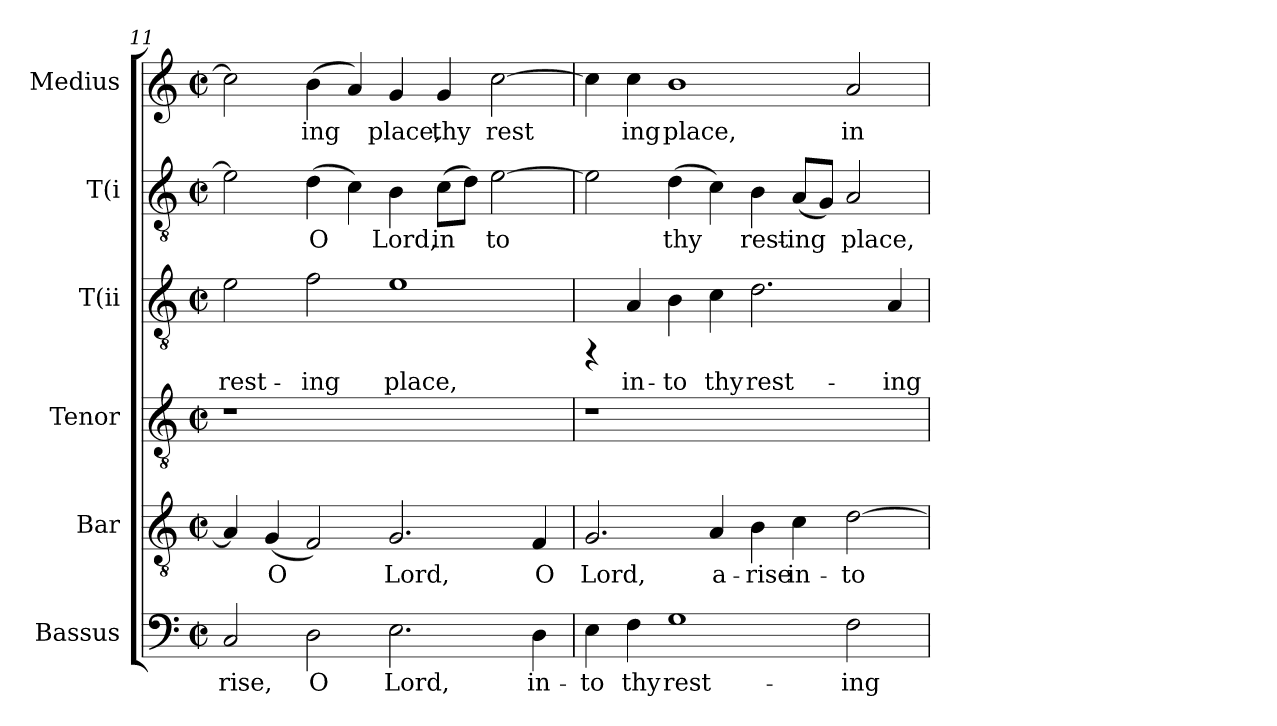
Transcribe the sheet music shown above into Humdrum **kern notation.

**kern	**text	**kern	**text	**kern	**kern	**text	**kern	**text	**kern	**text
*part6	*part6	*part5	*part5	*part4	*part3	*part3	*part2	*part2	*part1	*part1
*staff6	*staff6	*staff5	*staff5	*staff4	*staff3	*staff3	*staff2	*staff2	*staff1	*staff1
*I"Bassus	*	*I"Bar	*	*I"Tenor	*I"T(ii	*	*I"T(i	*	*I"Medius	*
*I'B	*	*I'Bar	*	*	*I'T(ii	*	*I'T(i	*	*I'M	*
*clefF4	*	*clefGv2	*	*clefGv2	*clefGv2	*	*clefGv2	*	*clefG2	*
*k[]	*	*k[]	*	*k[]	*k[]	*	*k[]	*	*k[]	*
*C:	*	*C:	*	*C:	*C:	*	*C:	*	*C:	*
*M2/2	*	*M2/2	*	*M2/2	*M2/2	*	*M2/2	*	*M2/2	*
*met(c|)	*	*met(c|)	*	*met(c|)	*met(c|)	*	*met(c|)	*	*met(c|)	*
=11	=11	=11	=11	=11	=11	=11	=11	=11	=11	=11
!	!LO:LY:b:cj	!	!LO:LY:b:cj	!	!	!LO:LY:b:cj	!	!LO:LY:b:rj	!	!LO:LY:b:cj
2C/	-rise,	4A/]	.	1r	2e\	rest-	2e\]	.	2cc\]	--
!	!	!	!LO:LY:b:cj	!	!	!	!	!	!	!
.	.	(<4G/	O	.	.	.	.	.	.	.
!	!LO:LY:b:cj	!	!LO:LY:b:cj	!	!	!LO:LY:b:cj	!	!LO:LY:b:rj	!	!LO:LY:b:cj
2D\	O	2F/)	.	.	2f\	-ing	(>4d\	O	(>4b\	-ing
!	!	!	!	!	!	!	!	!LO:LY:b:rj	!	!LO:LY:b:cj
.	.	.	.	.	.	.	4c\)	.	4a/)	.
!	!LO:LY:b:cj	!	!LO:LY:b:cj	!	!	!LO:LY:b:cj	!	!LO:LY:b:rj	!	!LO:LY:b:cj
2.E\	Lord,	2.G/	Lord,	1ryy	1e	place,	4B\	Lord,	4g/	place,
!	!	!	!	!	!	!	!	!LO:LY:b:rj	!	!LO:LY:b:cj
.	.	.	.	.	.	.	(>8c\L	in-	4g/	thy
!	!	!	!	!	!	!	!	!LO:LY:b:rj	!	!
.	.	.	.	.	.	.	8d\J)	--	.	.
!	!	!	!	!	!	!	!	!LO:LY:b:rj	!	!LO:LY:b:cj
.	.	.	.	.	.	.	[<2e\	-to	[<2cc\	rest-
!	!LO:LY:b:cj	!	!LO:LY:b:cj	!	!	!	!	!	!	!
4D\	in-	4F/	O	.	.	.	.	.	.	.
!!LO:LB:g=z
=12	=12	=12	=12	=12	=12	=12	=12	=12	=12	=12
!	!LO:LY:b:cj	!	!LO:LY:b:cj	!	!	!	!	!LO:LY:b:rj	!	!LO:LY:b:cj
4E\	-to	2.G/	Lord,	1r	4rFF	.	2e\]	.	4cc\]	--
!	!LO:LY:b:cj	!	!	!	!	!LO:LY:b:cj	!	!	!	!LO:LY:b:cj
4F\	thy	.	.	.	4A/	in-	.	.	4cc\	-ing
!	!LO:LY:b:cj	!	!	!	!	!LO:LY:b:cj	!	!LO:LY:b:rj	!	!LO:LY:b:cj
1G	rest-	.	.	.	4B\	-to	(>4d\	thy	1b	place,
!	!	!	!LO:LY:b:cj	!	!	!LO:LY:b:cj	!	!LO:LY:b:rj	!	!
.	.	4A/	a-	.	4c\	thy	4c\)	.	.	.
!	!	!	!LO:LY:b:cj	!	!	!LO:LY:b:cj	!	!LO:LY:b:rj	!	!
.	.	4B\	-rise	1ryy	2.d\	rest-	4B\	rest-	.	.
!	!	!	!LO:LY:b:cj	!	!	!	!	!LO:LY:b:rj	!	!
.	.	4c\	in-	.	.	.	(<8A/L	-ing	.	.
!	!	!	!	!	!	!	!	!LO:LY:b:rj	!	!
.	.	.	.	.	.	.	8G/J)	.	.	.
!	!LO:LY:b:cj	!	!LO:LY:b:cj	!	!	!	!	!LO:LY:b:rj	!	!LO:LY:b:cj
2F\	-ing	[>2d\	-to	.	.	.	2A/	place,	2a/	in-
!	!	!	!	!	!	!LO:LY:b:cj	!	!	!	!
.	.	.	.	.	4A/	-ing	.	.	.	.
=	=	=	=	=	=	=	=	=	=	=
*-	*-	*-	*-	*-	*-	*-	*-	*-	*-	*-
